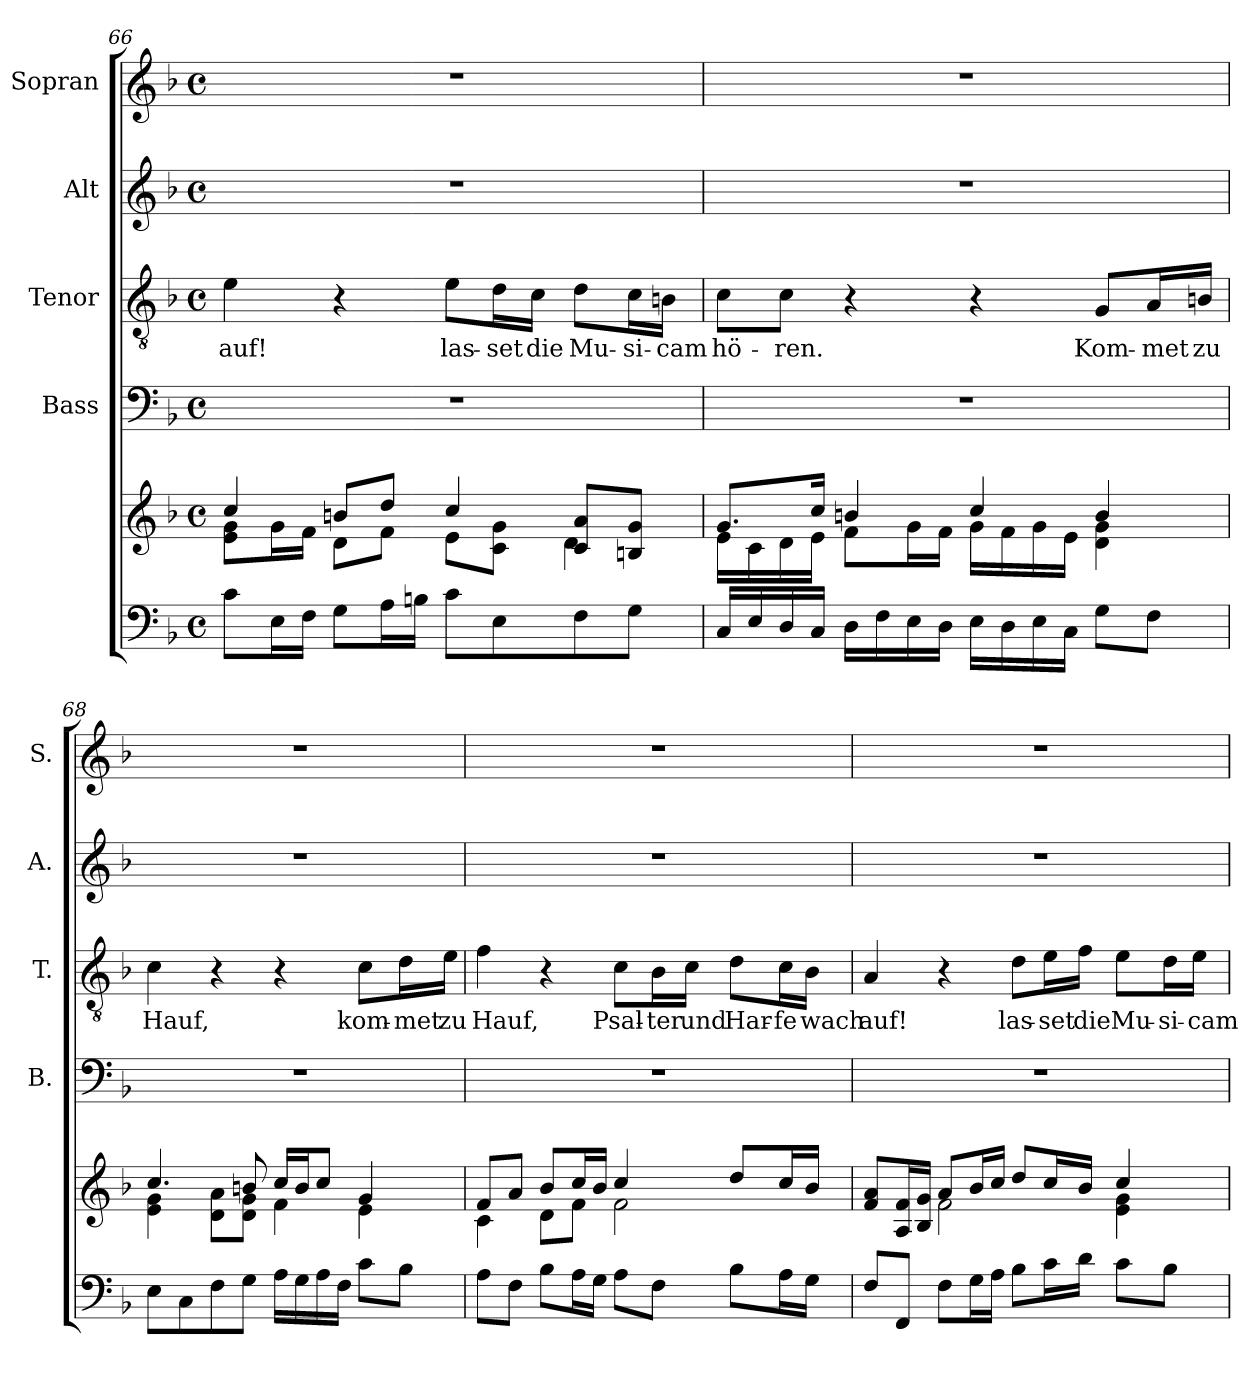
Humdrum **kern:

**kern	**kern	**kern	**kern	**text	**kern	**kern
*part5	*part5	*part4	*part3	*part3	*part2	*part1
*staff6	*staff5	*staff4	*staff3	*staff3	*staff2	*staff1
*	*	*I"Bass	*I"Tenor	*	*I"Alt	*I"Sopran
*	*	*I'B.	*I'T.	*	*I'A.	*I'S.
*clefF4	*clefG2	*clefF4	*clefGv2	*	*clefG2	*clefG2
*k[b-]	*k[b-]	*k[b-]	*k[b-]	*	*k[b-]	*k[b-]
*F:	*F:	*F:	*F:	*	*F:	*F:
*M4/4	*M4/4	*M4/4	*M4/4	*	*M4/4	*M4/4
*met(c)	*met(c)	*met(c)	*met(c)	*	*met(c)	*met(c)
=66	=66	=66	=66	=66	=66	=66
*	*^	*	*	*	*	*
!	!	!	!	!	!LO:LY:b	!	!
8c\L	4cc/	8e\ 8g\L	1r	4e\	auf!	1r	1r
16E\L	.	16g\L	.	.	.	.	.
16F\JJ	.	16f\JJ	.	.	.	.	.
8G\L	8bn/L	8d\L	.	4r	.	.	.
16A\L	8dd/J	8f\J	.	.	.	.	.
16Bn\JJ	.	.	.	.	.	.	.
!	!	!	!	!	!LO:LY:b	!	!
8c\L	4cc/	8e\L	.	8e\L	las-	.	.
!	!	!	!	!	!LO:LY:b	!	!
8E\	.	8c\ 8g\J	.	16d\L	-set	.	.
!	!	!	!	!	!LO:LY:b	!	!
.	.	.	.	16c\JJ	die	.	.
!	!	!	!	!	!LO:LY:b	!	!
8F\	8c/ 8a/L	4d\	.	8d\L	Mu-	.	.
!	!	!	!	!	!LO:LY:b	!	!
8G\J	8Bn/ 8g/J	.	.	16c\L	-si-	.	.
!	!	!	!	!	!LO:LY:b	!	!
.	.	.	.	16Bn\JJ	-cam	.	.
!!LO:PB:g=z
=67	=67	=67	=67	=67	=67	=67	=67
!	!	!	!	!	!LO:LY:b	!	!
16C/LL	8.g/L	16e\LL	1r	8c\L	hö-	1r	1r
16E/	.	16c\	.	.	.	.	.
!	!	!	!	!	!LO:LY:b	!	!
16D/	.	16d\	.	8c\J	-ren.	.	.
16C/JJ	16cc/Jk	16e\JJ	.	.	.	.	.
16D\LL	4bn/	8f\L	.	4r	.	.	.
16F\	.	.	.	.	.	.	.
16E\	.	16g\L	.	.	.	.	.
16D\JJ	.	16f\JJ	.	.	.	.	.
16E\LL	4cc/	16g\LL	.	4r	.	.	.
16D\	.	16f\	.	.	.	.	.
16E\	.	16g\	.	.	.	.	.
16C\JJ	.	16e\JJ	.	.	.	.	.
!	!	!	!	!	!LO:LY:b	!	!
8G\L	4b/	4d\ 4g\	.	8G/L	Kom-	.	.
!	!	!	!	!	!LO:LY:b	!	!
8F\J	.	.	.	16A/L	-met	.	.
!	!	!	!	!	!LO:LY:b	!	!
.	.	.	.	16Bn/JJ	zu	.	.
=68	=68	=68	=68	=68	=68	=68	=68
!	!	!	!	!	!LO:LY:b	!	!
8E\L	4.cc/	4e\ 4g\	1r	4c\	Hauf,	1r	1r
8C\	.	.	.	.	.	.	.
8F\	.	8d\ 8a\L	.	4r	.	.	.
8G\J	8bn/	8d\ 8g\J	.	.	.	.	.
16A\LL	16cc/LL	4f\	.	4r	.	.	.
16G\	16b/J	.	.	.	.	.	.
16A\	8cc/J	.	.	.	.	.	.
16F\JJ	.	.	.	.	.	.	.
!	!	!	!	!	!LO:LY:b	!	!
8c\L	4g/	4e\	.	8c\L	kom-	.	.
!	!	!	!	!	!LO:LY:b	!	!
8B-\J	.	.	.	16d\L	-met	.	.
!	!	!	!	!	!LO:LY:b	!	!
.	.	.	.	16e\JJ	zu	.	.
=69	=69	=69	=69	=69	=69	=69	=69
!	!	!	!	!	!LO:LY:b	!	!
8A\L	8f/L	4c\	1r	4f\	Hauf,	1r	1r
8F\J	8a/J	.	.	.	.	.	.
8B-\L	8b-/L	8d\L	.	4r	.	.	.
16A\L	16cc/L	8f\J	.	.	.	.	.
16G\JJ	16b-/JJ	.	.	.	.	.	.
!	!	!	!	!	!LO:LY:b	!	!
8A\L	4cc/	2f\	.	8c\L	Psal-	.	.
!	!	!	!	!	!LO:LY:b	!	!
8F\J	.	.	.	16B-\L	-ter	.	.
!	!	!	!	!	!LO:LY:b	!	!
.	.	.	.	16c\JJ	und	.	.
!	!	!	!	!	!LO:LY:b	!	!
8B-\L	8dd/L	.	.	8d\L	Har-	.	.
!	!	!	!	!	!LO:LY:b	!	!
16A\L	16cc/L	.	.	16c\L	-fe	.	.
!	!	!	!	!	!LO:LY:b	!	!
16G\JJ	16b-/JJ	.	.	16B-\JJ	wach	.	.
!!LO:LB:g=z
=70	=70	=70	=70	=70	=70	=70	=70
!	!	!	!	!	!LO:LY:b	!	!
8F/L	8f/ 8a/L	4ryy	1r	4A/	auf!	1r	1r
8FF/J	16A/ 16f/L	.	.	.	.	.	.
.	16B-/ 16g/JJ	.	.	.	.	.	.
8F\L	8a/L	2f\	.	4r	.	.	.
16G\L	16b-/L	.	.	.	.	.	.
16A\JJ	16cc/JJ	.	.	.	.	.	.
!	!	!	!	!	!LO:LY:b	!	!
8B-\L	8dd/L	.	.	8d\L	las-	.	.
!	!	!	!	!	!LO:LY:b	!	!
16c\L	16cc/L	.	.	16e\L	-set	.	.
!	!	!	!	!	!LO:LY:b	!	!
16d\JJ	16b-/JJ	.	.	16f\JJ	die	.	.
!	!	!	!	!	!LO:LY:b	!	!
8c\L	4cc/	4e\ 4g\	.	8e\L	Mu-	.	.
!	!	!	!	!	!LO:LY:b	!	!
8B-\J	.	.	.	16d\L	-si-	.	.
!	!	!	!	!	!LO:LY:b	!	!
.	.	.	.	16e\JJ	-cam	.	.
*	*v	*v	*	*	*	*	*
=	=	=	=	=	=	=
*-	*-	*-	*-	*-	*-	*-
